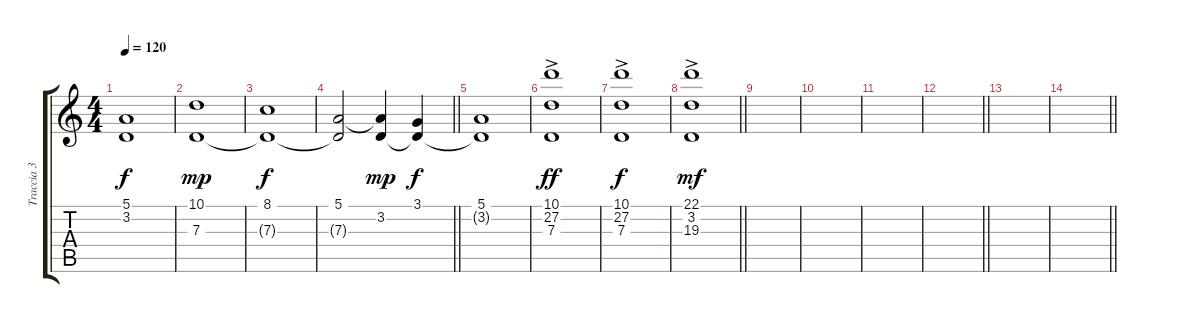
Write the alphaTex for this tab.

\track ("Traccia 3" "Traccia 3") {instrument viola}
\staff {score tabs}
\tuning (E4 B3 G3 D3 A2 E2) {hide}
\ts (4 4)
\tempo 120
\clef g2
\ks c
(5.1 3.2{t}).1{dy f} |
(10.1 7.3).1{dy mp} |
(8.1 7.3{t}).1{dy f} |
\barLineRight lightlight
(5.1 7.3{t}).2 (5.1{t} 3.2).4{dy mp} (3.1 3.2{t}).4{dy f} |
(5.1 3.2{t}).1 |
(10.1{ac} 27.2{ac} 7.3{ac}).1{dy ff} |
(10.1{ac} 27.2{ac} 7.3{ac}).1{dy f} |
\barLineRight lightlight
(22.1{ac} 3.2{ac} 19.3{ac}).1{dy mf} |
|
|
|
\barLineRight lightlight
|
|
\barLineRight lightlight
